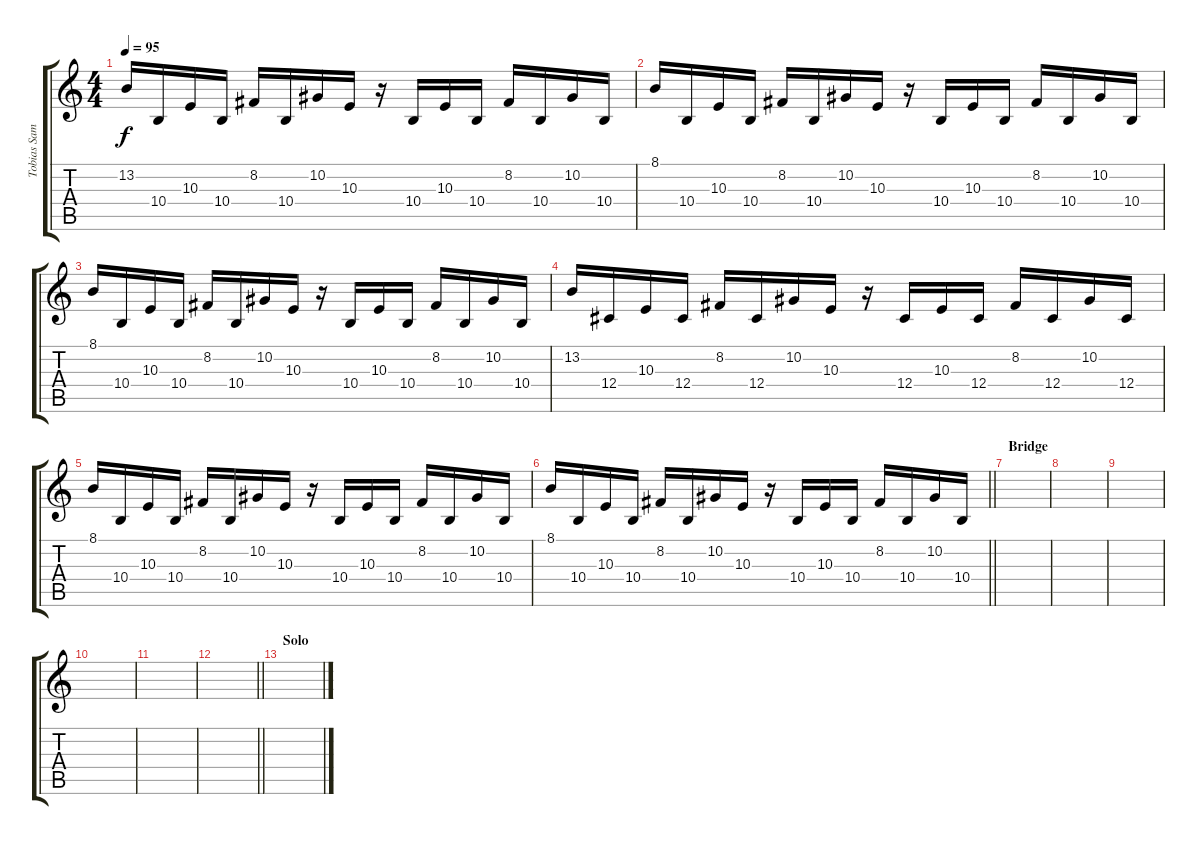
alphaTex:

\track ("Tobias Sammet" "Tobias Sam") {instrument lead1square}
\staff {score tabs}
\tuning (Eb4 Bb3 Gb3 Db3 Ab2 Eb2) {hide}
\ts (4 4)
\tempo 95
\clef g2
\ks c
13.2.16{dy f} 10.4.16 10.3.16 10.4.16 8.2.16 10.4.16 10.2.16 10.3.16 r.16 10.4.16 10.3.16 10.4.16 8.2.16 10.4.16 10.2.16 10.4.16 |
8.1.16 10.4.16 10.3.16 10.4.16 8.2.16 10.4.16 10.2.16 10.3.16 r.16 10.4.16 10.3.16 10.4.16 8.2.16 10.4.16 10.2.16 10.4.16 |
8.1.16 10.4.16 10.3.16 10.4.16 8.2.16 10.4.16 10.2.16 10.3.16 r.16 10.4.16 10.3.16 10.4.16 8.2.16 10.4.16 10.2.16 10.4.16 |
13.2.16 12.4.16 10.3.16 12.4.16 8.2.16 12.4.16 10.2.16 10.3.16 r.16 12.4.16 10.3.16 12.4.16 8.2.16 12.4.16 10.2.16 12.4.16 |
8.1.16 10.4.16 10.3.16 10.4.16 8.2.16 10.4.16 10.2.16 10.3.16 r.16 10.4.16 10.3.16 10.4.16 8.2.16 10.4.16 10.2.16 10.4.16 |
\barLineRight lightlight
8.1.16 10.4.16 10.3.16 10.4.16 8.2.16 10.4.16 10.2.16 10.3.16 r.16 10.4.16 10.3.16 10.4.16 8.2.16 10.4.16 10.2.16 10.4.16 |
\section ("" "Bridge")
|
|
|
|
|
\barLineRight lightlight
|
\section ("" "Solo")
